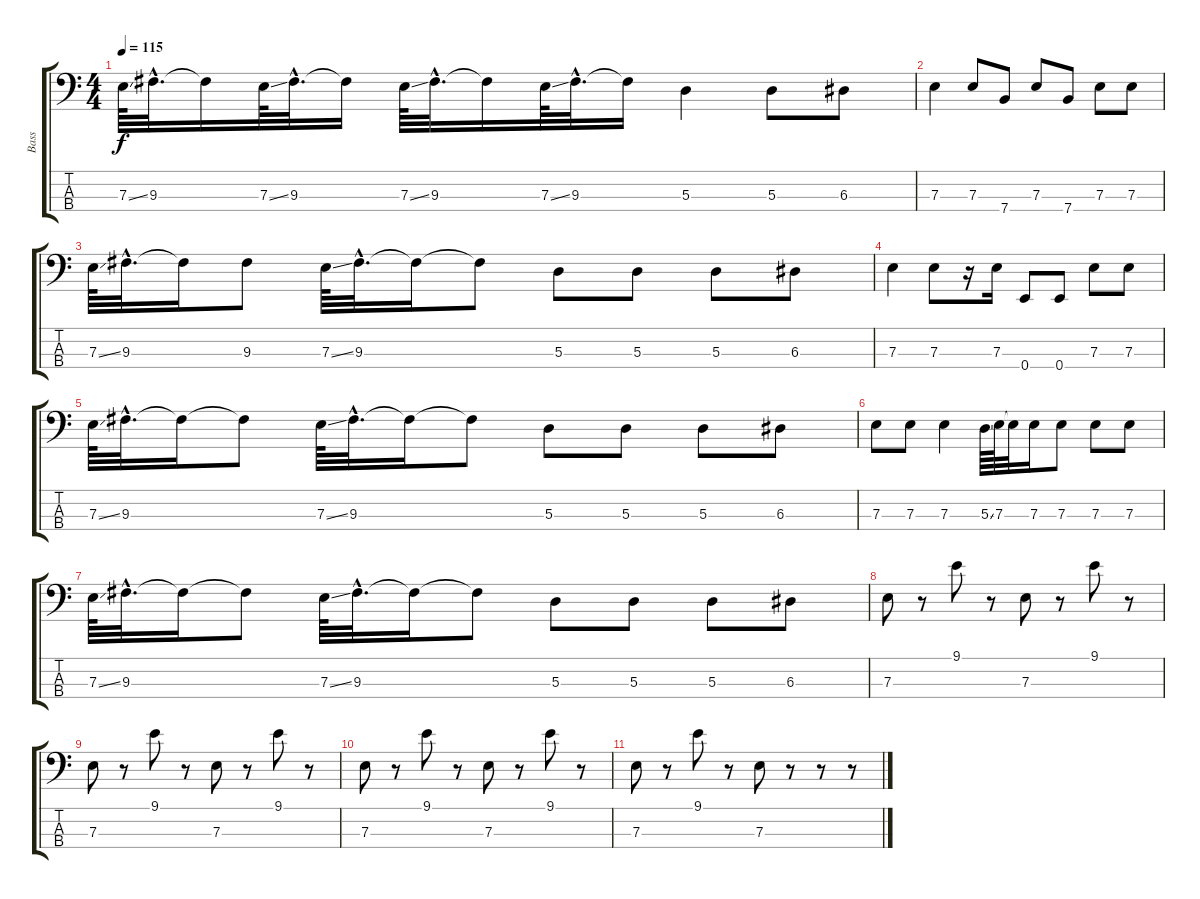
\track ("Bass" "Bass") {instrument electricbasspick}
\staff {score tabs}
\tuning (G2 D2 A1 E1) {hide}
\ts (4 4)
\tempo 115
\clef f4
\ks c
7.3{ss}.64{dy f} 9.3{hac}.32{d} 9.3{t}.16 7.3{ss}.64 9.3{hac}.32{d} 9.3{t}.16 7.3{ss}.64 9.3{hac}.32{d} 9.3{t}.16 7.3{ss}.64 9.3{hac}.32{d} 9.3{t}.16 5.3.4 5.3.8 6.3.8 |
7.3.4 7.3.8 7.4.8 7.3.8 7.4.8 7.3.8 7.3.8 |
7.3{ss}.64 9.3{hac}.32{d} 9.3{t}.16 9.3.8 7.3{ss}.64 9.3{hac}.32{d} 9.3{t}.16 9.3{t}.8 5.3.8 5.3.8 5.3.8 6.3.8 |
7.3.4 7.3.8 r.16 7.3.16 0.4.8 0.4.8 7.3.8 7.3.8 |
7.3{ss}.64 9.3{hac}.32{d} 9.3{t}.16 9.3{t}.8 7.3{ss}.64 9.3{hac}.32{d} 9.3{t}.16 9.3{t}.8 5.3.8 5.3.8 5.3.8 6.3.8 |
7.3.8 7.3.8 7.3.4 5.3{ss}.64 7.3.64 7.3{t}.32 7.3.16 7.3.8 7.3.8 7.3.8 |
7.3{ss}.64 9.3{hac}.32{d} 9.3{t}.16 9.3{t}.8 7.3{ss}.64 9.3{hac}.32{d} 9.3{t}.16 9.3{t}.8 5.3.8 5.3.8 5.3.8 6.3.8 |
7.3.8 r.8 9.1.8 r.8 7.3.8 r.8 9.1.8 r.8 |
7.3.8 r.8 9.1.8 r.8 7.3.8 r.8 9.1.8 r.8 |
7.3.8 r.8 9.1.8 r.8 7.3.8 r.8 9.1.8 r.8 |
7.3.8 r.8 9.1.8 r.8 7.3.8 r.8 r.8 r.8
